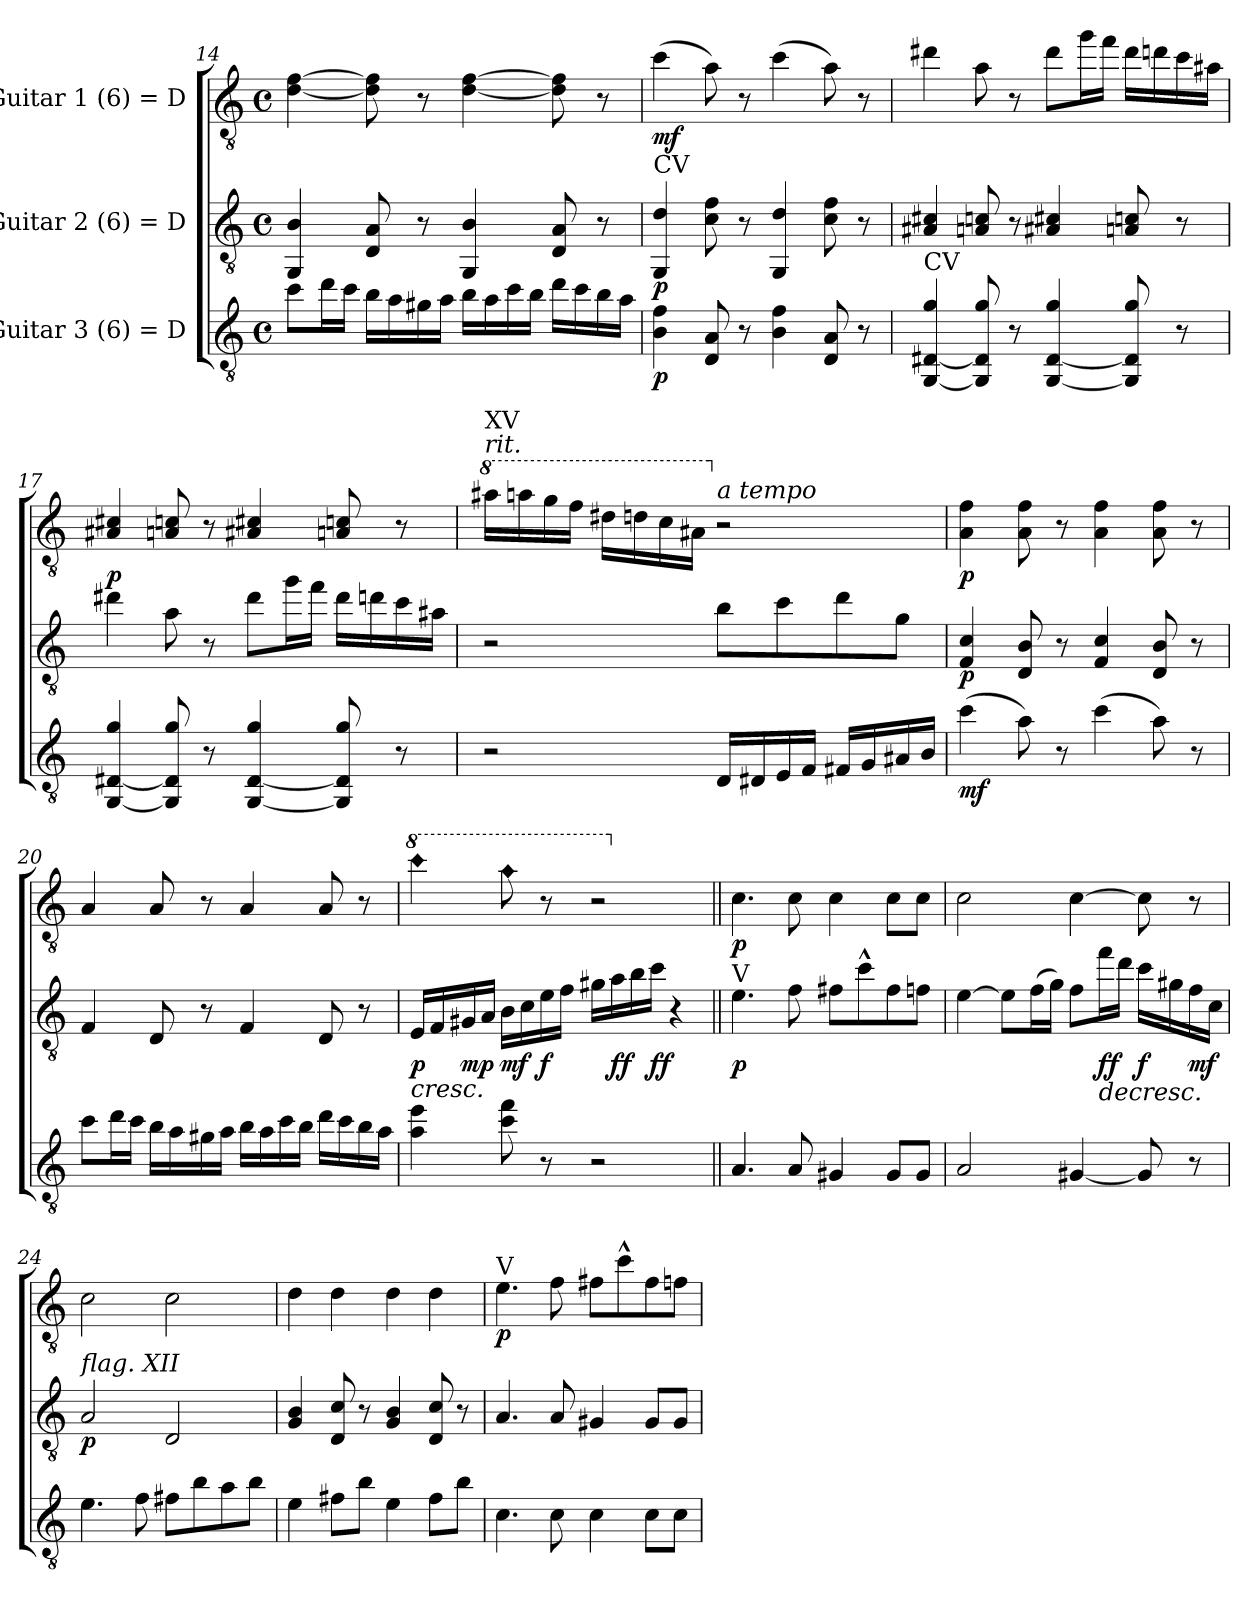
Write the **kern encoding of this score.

**kern	**dynam	**kern	**dynam	**kern	**dynam
*part3	*part3	*part2	*part2	*part1	*part1
*staff3	*staff3	*staff2	*staff2	*staff1	*staff1
*I"Guitar 3 (6) = D	*	*I"Guitar 2 (6) = D	*	*I"Guitar 1 (6) = D	*
*clefGv2	*	*clefGv2	*	*clefGv2	*
*k[]	*	*k[]	*	*k[]	*
*M4/4	*	*M4/4	*	*M4/4	*
*met(c)	*	*met(c)	*	*met(c)	*
=14	=14	=14	=14	=14	=14
8cc\L	.	4GG/ 4B/	.	[4d\ [4f\	.
16dd\L	.	.	.	.	.
16cc\JJ	.	.	.	.	.
16b\LL	.	8D/ 8A/	.	8d\] 8f\]	.
16a\	.	.	.	.	.
16g#X\	.	8r	.	8r	.
16a\JJ	.	.	.	.	.
16b\LL	.	4GG/ 4B/	.	[4d\ [4f\	.
16a\	.	.	.	.	.
16cc\	.	.	.	.	.
16b\JJ	.	.	.	.	.
16dd\LL	.	8D/ 8A/	.	8d\] 8f\]	.
16cc\	.	.	.	.	.
16b\	.	8r	.	8r	.
16a\JJ	.	.	.	.	.
!!LO:LB:g=z
=15	=15	=15	=15	=15	=15
!	!	!LO:TX:a:t=CV	!	!	!
!	!LO:DY:b	!	!LO:DY:b	!	!LO:DY:b
4B\ 4f\	p	4GG/ 4d/	p	(4cc\	mf
8D/ 8A/	.	8c\ 8f\	.	8a\)	.
8r	.	8r	.	8r	.
4B\ 4f\	.	4GG/ 4d/	.	(4cc\	.
8D/ 8A/	.	8c\ 8f\	.	8a\)	.
8r	.	8r	.	8r	.
=16	=16	=16	=16	=16	=16
!LO:TX:a:t=CV	!	!	!	!	!
[4GG/ [4D#X/ 4g/	.	4A#X/ 4c#X/	.	4dd#X\	.
8GG/] 8D#/] 8g/	.	8An/ 8cn/	.	8a\	.
8r	.	8r	.	8r	.
[4GG/ [4D#/ 4g/	.	4A#X/ 4c#X/	.	8dd#\L	.
.	.	.	.	16gg\L	.
.	.	.	.	16ff\JJ	.
8GG/] 8D#/] 8g/	.	8An/ 8cn/	.	16dd#\LL	.
.	.	.	.	16ddn\	.
8r	.	8r	.	16cc\	.
.	.	.	.	16a#X\JJ	.
=17	=17	=17	=17	=17	=17
!	!	!	!	!	!LO:DY:b
[4GG/ [4D#X/ 4g/	.	4dd#X\	.	4A#X/ 4c#X/	p
8GG/] 8D#/] 8g/	.	8a\	.	8An/ 8cn/	.
8r	.	8r	.	8r	.
[4GG/ [4D#/ 4g/	.	8dd#\L	.	4A#X/ 4c#X/	.
.	.	16gg\L	.	.	.
.	.	16ff\JJ	.	.	.
8GG/] 8D#/] 8g/	.	16dd#\LL	.	8An/ 8cn/	.
.	.	16ddn\	.	.	.
8r	.	16cc\	.	8r	.
.	.	16a#X\JJ	.	.	.
!!LO:PB:g=z
=18	=18	=18	=18	=18	=18
*	*	*	*	*8va	*
!	!	!	!	!LO:TX:a:i:t=rit.	!
!	!	!	!	!LO:TX:a:t=XV	!
2r	.	2r	.	16aa#X\LL	.
.	.	.	.	16aan\	.
.	.	.	.	16gg\	.
.	.	.	.	16ff\JJ	.
.	.	.	.	16dd#X\LL	.
.	.	.	.	16ddn\	.
.	.	.	.	16cc\	.
.	.	.	.	16a#X\JJ	.
*	*	*	*	*X8va	*
!	!	!	!	!LO:TX:a:i:t=a tempo	!
16D/LL	.	8b\L	.	2r	.
16D#X/	.	.	.	.	.
16E/	.	8cc\	.	.	.
16F/JJ	.	.	.	.	.
16F#X/LL	.	8dd\	.	.	.
16G/	.	.	.	.	.
16A#X/	.	8g\J	.	.	.
16B/JJ	.	.	.	.	.
=19	=19	=19	=19	=19	=19
!	!LO:DY:b	!	!LO:DY:b	!	!LO:DY:b
(4cc\	mf	4F/ 4c/	p	4A\ 4f\	p
8a\)	.	8D/ 8B/	.	8A\ 8f\	.
8r	.	8r	.	8r	.
(4cc\	.	4F/ 4c/	.	4A\ 4f\	.
8a\)	.	8D/ 8B/	.	8A\ 8f\	.
8r	.	8r	.	8r	.
=20	=20	=20	=20	=20	=20
8cc\L	.	4F/	.	4A/	.
16dd\L	.	.	.	.	.
16cc\JJ	.	.	.	.	.
16b\LL	.	8D/	.	8A/	.
16a\	.	.	.	.	.
16g#X\	.	8r	.	8r	.
16a\JJ	.	.	.	.	.
16b\LL	.	4F/	.	4A/	.
16a\	.	.	.	.	.
16cc\	.	.	.	.	.
16b\JJ	.	.	.	.	.
16dd\LL	.	8D/	.	8A/	.
16cc\	.	.	.	.	.
16b\	.	8r	.	8r	.
16a\JJ	.	.	.	.	.
!!LO:LB:g=z
=21	=21	=21	=21	=21	=21
!	!	!	!LO:HP:b	!	!
*	*	*	*	*8va	*
!	!	!	!LO:DY:n=1:b	!LO:N:head=diamond	!
4a\ 4ee\	.	16E/LL	< p	4ccc\	.
.	.	16F/	.	.	.
!	!	!	!LO:DY:n=2:b	!	!
.	.	16G#X/	mp	.	.
.	.	16A/JJ	.	.	.
!	!	!	!LO:DY:n=3:b	!LO:N:head=diamond	!
8cc\ 8ff\	.	16B\LL	mf	8aa\	.
.	.	16c\	.	.	.
!	!	!	!LO:DY:n=4:b	!	!
8r	.	16e\	f	8r	.
.	.	16f\JJ	.	.	.
2r	.	16g#X\LL	.	2r	.
!	!	!	!LO:DY:n=5:b	!	!
.	.	16a\	ff	.	.
.	.	16b\	.	.	.
!	!	!	!LO:DY:n=6:b	!	!
.	.	16cc\JJ	ff	.	.
.	.	4r	[	.	.
=22||	=22||	=22||	=22||	=22||	=22||
*	*	*	*	*X8va	*
!	!	!LO:TX:a:t=V	!	!	!
!	!	!	!LO:DY:b	!	!LO:DY:b
4.A/	.	4.e\	p	4.c\	p
8A/	.	8f\	.	8c\	.
4G#X/	.	8f#X\L	.	4c\	.
.	.	8cc^^\	.	.	.
8G#/L	.	8f#\	.	8c\L	.
8G#/J	.	8fn\J	.	8c\J	.
=23	=23	=23	=23	=23	=23
2A/	.	[4e\	.	2c\	.
.	.	8e\L]	.	.	.
.	.	(16f\L	.	.	.
.	.	16g\JJ)	.	.	.
[4G#X/	.	8f\L	.	[4c\	.
!	!	!	!LO:HP:b	!	!
!	!	!	!LO:DY:n=1:b	!	!
.	.	16ff\L	> ff	.	.
.	.	16dd\JJ	.	.	.
!	!	!	!LO:DY:n=2:b	!	!
8G#/]	.	16cc\LL	f	8c\]	.
.	.	16g#X\	.	.	.
!	!	!	!LO:DY:n=3:b	!	!
8r	.	16f\	mf	8r	.
.	.	16c\JJ	.	.	.
.	.	.	]	.	.
!!LO:LB:g=z
=24	=24	=24	=24	=24	=24
!	!	!LO:TX:a:i:t=flag. XII	!	!	!
!	!	!LO:N:head=open	!LO:DY:b	!	!
4.e\	.	2A/	p	2c\	.
8f\	.	.	.	.	.
!	!	!LO:N:head=open	!	!	!
8f#X\L	.	2D/	.	2c\	.
8b\	.	.	.	.	.
8a\	.	.	.	.	.
8b\J	.	.	.	.	.
=25	=25	=25	=25	=25	=25
4e\	.	4G/ 4B/	.	4d\	.
8f#X\L	.	8D/ 8c/	.	4d\	.
8b\J	.	8r	.	.	.
4e\	.	4G/ 4B/	.	4d\	.
8f#\L	.	8D/ 8c/	.	4d\	.
8b\J	.	8r	.	.	.
=26	=26	=26	=26	=26	=26
!	!	!	!	!LO:TX:a:t=V	!
!	!	!	!	!	!LO:DY:b
4.c\	.	4.A/	.	4.e\	p
8c\	.	8A/	.	8f\	.
4c\	.	4G#X/	.	8f#X\L	.
.	.	.	.	8cc^^\	.
8c\L	.	8G#/L	.	8f#\	.
8c\J	.	8G#/J	.	8fn\J	.
=	=	=	=	=	=
*-	*-	*-	*-	*-	*-
